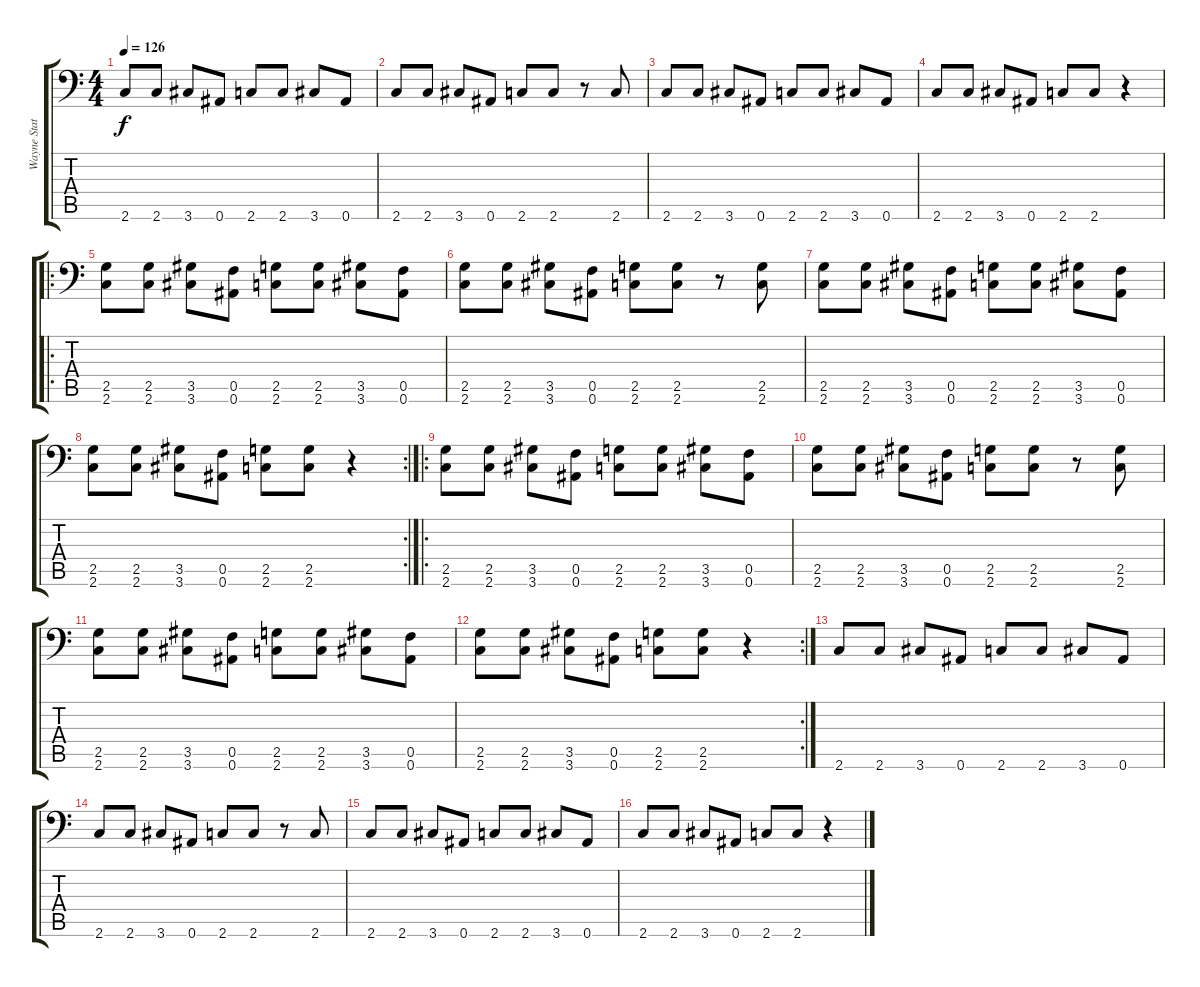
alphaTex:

\track ("Wayne Static" "Wayne Stat") {instrument distortionguitar}
\staff {score tabs}
\tuning (C4 G3 Eb3 Bb2 F2 Bb1) {hide}
\ts (4 4)
\tempo 126
\clef f4
\ks c
2.6.8{dy f instrument distortionguitar} 2.6.8 3.6.8 0.6.8 2.6.8 2.6.8 3.6.8 0.6.8 |
2.6.8 2.6.8 3.6.8 0.6.8 2.6.8 2.6.8 r.8 2.6.8 |
2.6.8 2.6.8 3.6.8 0.6.8 2.6.8 2.6.8 3.6.8 0.6.8 |
2.6.8 2.6.8 3.6.8 0.6.8 2.6.8 2.6.8 r.4 |
\ro
(2.5 2.6).8 (2.5 2.6).8 (3.5 3.6).8 (0.5 0.6).8 (2.5 2.6).8 (2.5 2.6).8 (3.5 3.6).8 (0.5 0.6).8 |
(2.5 2.6).8 (2.5 2.6).8 (3.5 3.6).8 (0.5 0.6).8 (2.5 2.6).8 (2.5 2.6).8 r.8 (2.5 2.6).8 |
(2.5 2.6).8 (2.5 2.6).8 (3.5 3.6).8 (0.5 0.6).8 (2.5 2.6).8 (2.5 2.6).8 (3.5 3.6).8 (0.5 0.6).8 |
\rc 2
(2.5 2.6).8 (2.5 2.6).8 (3.5 3.6).8 (0.5 0.6).8 (2.5 2.6).8 (2.5 2.6).8 r.4 |
\ro
(2.5 2.6).8 (2.5 2.6).8 (3.5 3.6).8 (0.5 0.6).8 (2.5 2.6).8 (2.5 2.6).8 (3.5 3.6).8 (0.5 0.6).8 |
(2.5 2.6).8 (2.5 2.6).8 (3.5 3.6).8 (0.5 0.6).8 (2.5 2.6).8 (2.5 2.6).8 r.8 (2.5 2.6).8 |
(2.5 2.6).8 (2.5 2.6).8 (3.5 3.6).8 (0.5 0.6).8 (2.5 2.6).8 (2.5 2.6).8 (3.5 3.6).8 (0.5 0.6).8 |
\rc 2
(2.5 2.6).8 (2.5 2.6).8 (3.5 3.6).8 (0.5 0.6).8 (2.5 2.6).8 (2.5 2.6).8 r.4 |
2.6.8 2.6.8 3.6.8 0.6.8 2.6.8 2.6.8 3.6.8 0.6.8 |
2.6.8 2.6.8 3.6.8 0.6.8 2.6.8 2.6.8 r.8 2.6.8 |
2.6.8 2.6.8 3.6.8 0.6.8 2.6.8 2.6.8 3.6.8 0.6.8 |
2.6.8 2.6.8 3.6.8 0.6.8 2.6.8 2.6.8 r.4
